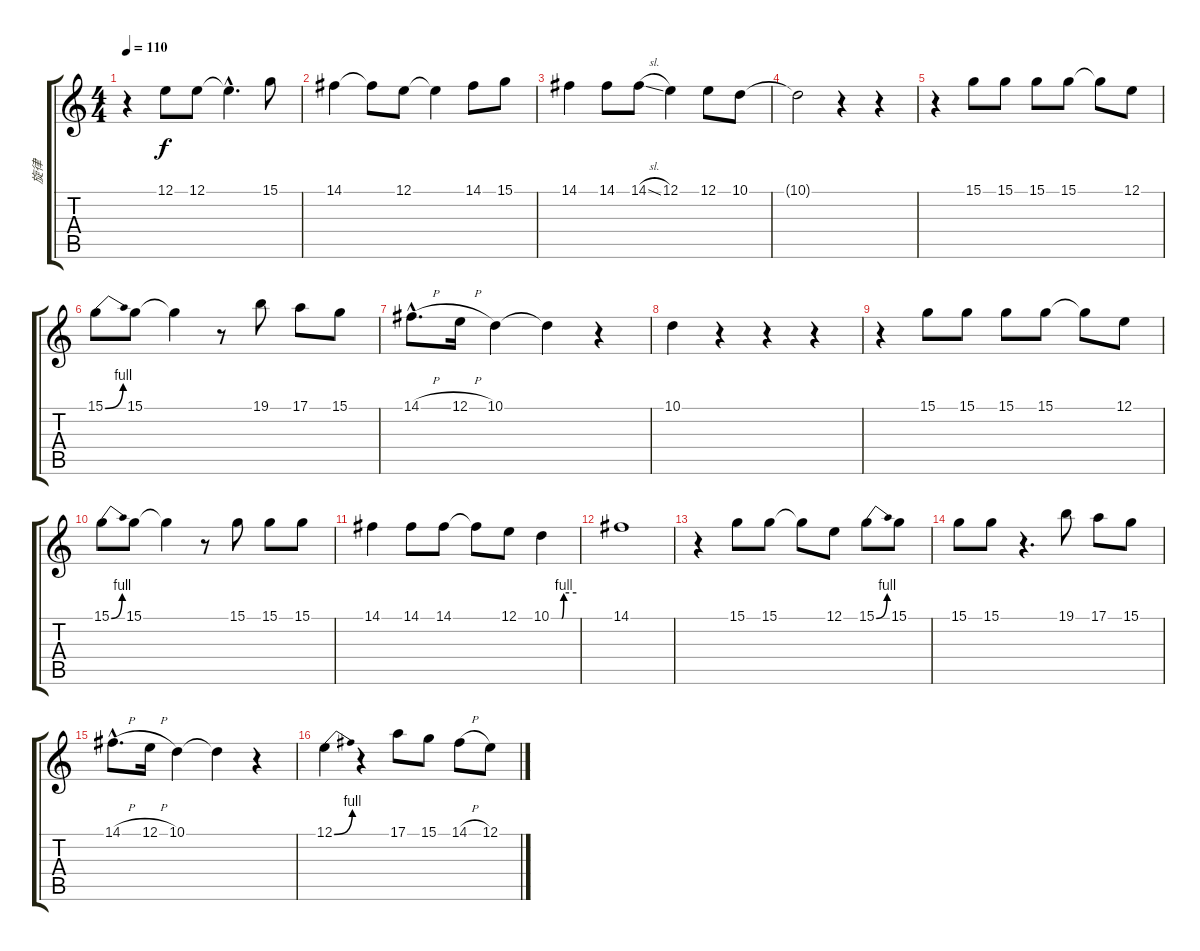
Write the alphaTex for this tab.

\track ("旋律" "旋律") {instrument voiceoohs}
\staff {score tabs}
\tuning (E4 B3 G3 D3 A2 E2) {hide}
\ts (4 4)
\tempo 110
\clef g2
\ks c
r.4{dy f} 12.1.8 12.1.8 12.1{hac t}.4{d} 15.1.8 |
14.1.4 14.1{t}.8 12.1.8 12.1{t}.4 14.1.8 15.1.8 |
14.1.4 14.1.8 14.1{sl}.8 12.1.4 12.1.8 10.1.8 |
10.1{t}.2 r.4 r.4 |
r.4 15.1.8 15.1.8 15.1.8 15.1.8 15.1{t}.8 12.1.8 |
15.1{be (bend 0 0 60 4)}.8 15.1.8 15.1{t}.4 r.8 19.1.8 17.1.8 15.1.8 |
14.1{h hac}.8{d} 12.1{h}.16 10.1.4 10.1{t}.4 r.4 |
10.1.4 r.4 r.4 r.4 |
r.4 15.1.8 15.1.8 15.1.8 15.1.8 15.1{t}.8 12.1.8 |
15.1{be (bend 0 0 60 4)}.8 15.1.8 15.1{t}.4 r.8 15.1.8 15.1.8 15.1.8 |
14.1.4 14.1.8 14.1.8 14.1{t}.8 12.1.8 10.1{be (custom 0 0 25 0 30 4 60 4)}.4 |
14.1.1 |
r.4 15.1.8 15.1.8 15.1{t}.8 12.1.8 15.1{be (bend 0 0 60 4)}.8 15.1.8 |
15.1.8 15.1.8 r.4{d} 19.1.8 17.1.8 15.1.8 |
14.1{h hac}.8{d} 12.1{h}.16 10.1.4 10.1{t}.4 r.4 |
12.1{be (bend 0 0 60 4)}.4 r.4 17.1.8 15.1.8 14.1{h}.8 12.1.8
